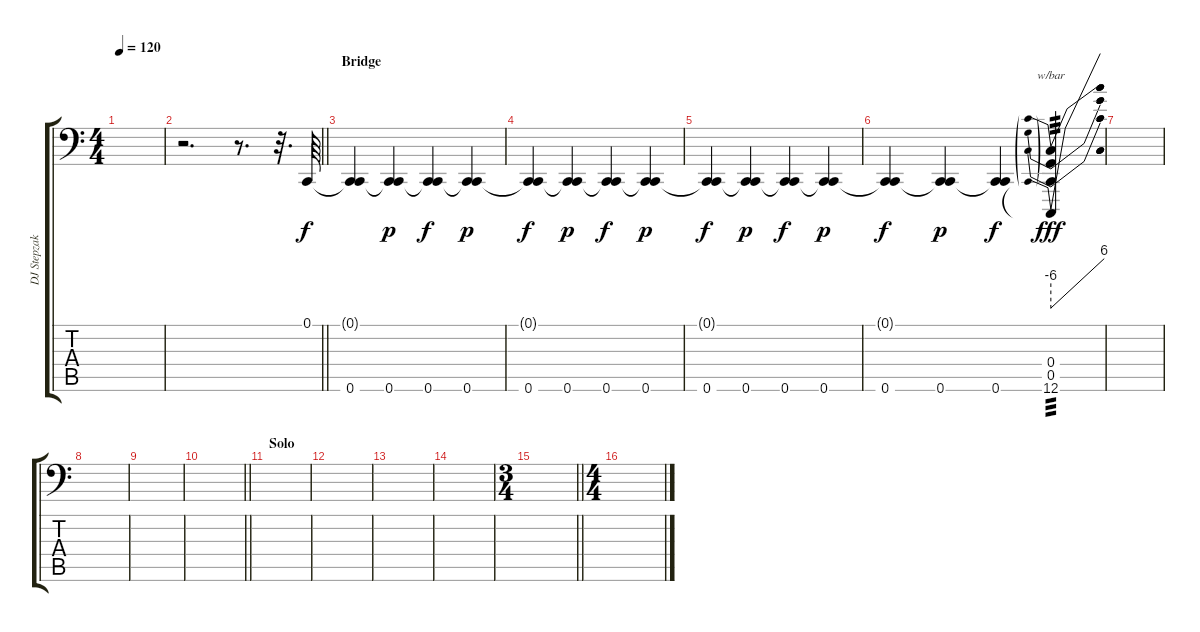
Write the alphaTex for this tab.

\track ("DJ Stepzak - FX" "DJ Stepzak") {instrument synthbass1}
\staff {score tabs}
\tuning (C1 A3 F3 C3 G2 C1) {hide}
\ts (4 4)
\tempo 120
\clef f4
\ks c
|
\barLineRight lightlight
r.2{d} r.8{d} r.32{d} 0.1.64{instrument lead2sawtooth} |
\section ("" "Bridge")
(0.1{t} 0.6).4{instrument synthbass1} (0.1{t} 0.6).4{dy p} (0.1{t} 0.6).4{dy f} (0.1{t} 0.6).4{dy p} |
(0.1{t} 0.6).4{dy f} (0.1{t} 0.6).4{dy p} (0.1{t} 0.6).4{dy f} (0.1{t} 0.6).4{dy p} |
(0.1{t} 0.6).4{dy f} (0.1{t} 0.6).4{dy p} (0.1{t} 0.6).4{dy f} (0.1{t} 0.6).4{dy p} |
(0.1{t} 0.6).4{dy f} (0.1{t} 0.6).4{dy p} (0.1{t} 0.6).4{dy f} (0.1{t} 0.4 0.5 12.6).4{tbe (predivedive default 0 -24 60 24) tp 3 dy fff} |
|
|
|
\barLineRight lightlight
|
\section ("" "Solo")
|
|
|
|
\ts (3 4)
\barLineRight lightlight
|
\ts (4 4)
\section ("" "")
